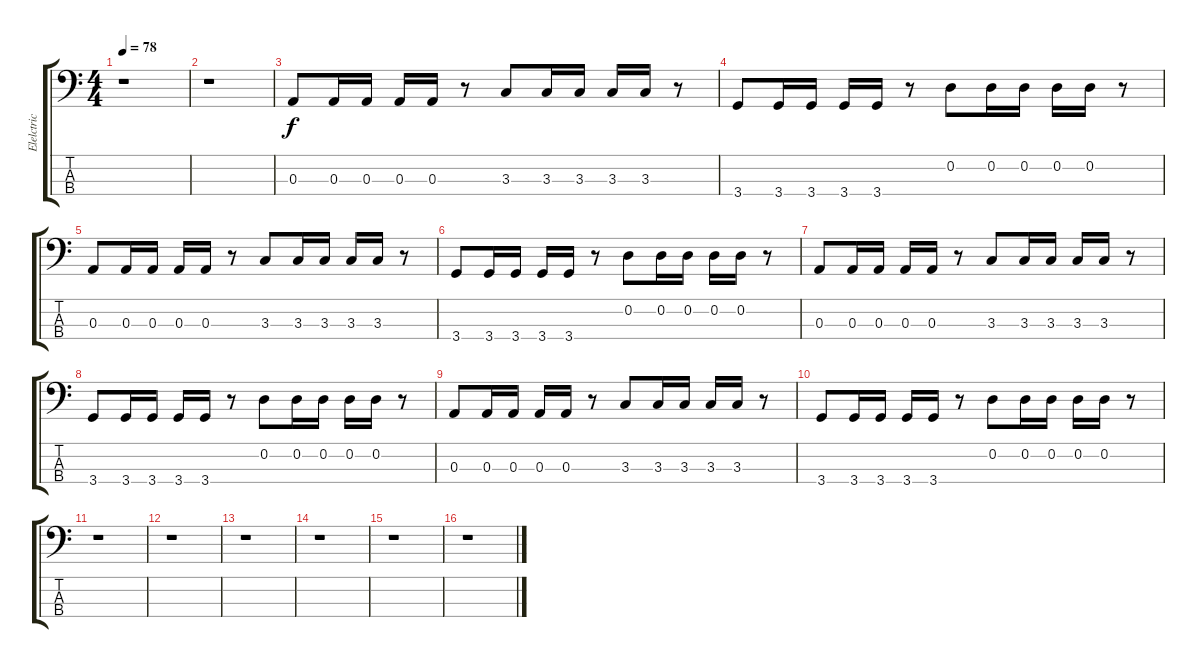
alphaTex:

\track ("Elelctric Bass" "Elelctric ") {instrument electricbassfinger}
\staff {score tabs}
\tuning (G2 D2 A1 E1) {hide}
\ts (4 4)
\tempo 78
\clef f4
\ks c
r.1{dy f} |
r.1 |
0.3.8 0.3.16 0.3.16 0.3.16 0.3.16 r.8 3.3.8 3.3.16 3.3.16 3.3.16 3.3.16 r.8 |
3.4.8 3.4.16 3.4.16 3.4.16 3.4.16 r.8 0.2.8 0.2.16 0.2.16 0.2.16 0.2.16 r.8 |
0.3.8 0.3.16 0.3.16 0.3.16 0.3.16 r.8 3.3.8 3.3.16 3.3.16 3.3.16 3.3.16 r.8 |
3.4.8 3.4.16 3.4.16 3.4.16 3.4.16 r.8 0.2.8 0.2.16 0.2.16 0.2.16 0.2.16 r.8 |
0.3.8 0.3.16 0.3.16 0.3.16 0.3.16 r.8 3.3.8 3.3.16 3.3.16 3.3.16 3.3.16 r.8 |
3.4.8 3.4.16 3.4.16 3.4.16 3.4.16 r.8 0.2.8 0.2.16 0.2.16 0.2.16 0.2.16 r.8 |
0.3.8 0.3.16 0.3.16 0.3.16 0.3.16 r.8 3.3.8 3.3.16 3.3.16 3.3.16 3.3.16 r.8 |
3.4.8 3.4.16 3.4.16 3.4.16 3.4.16 r.8 0.2.8 0.2.16 0.2.16 0.2.16 0.2.16 r.8 |
r.1 |
r.1 |
r.1 |
r.1 |
r.1 |
r.1
